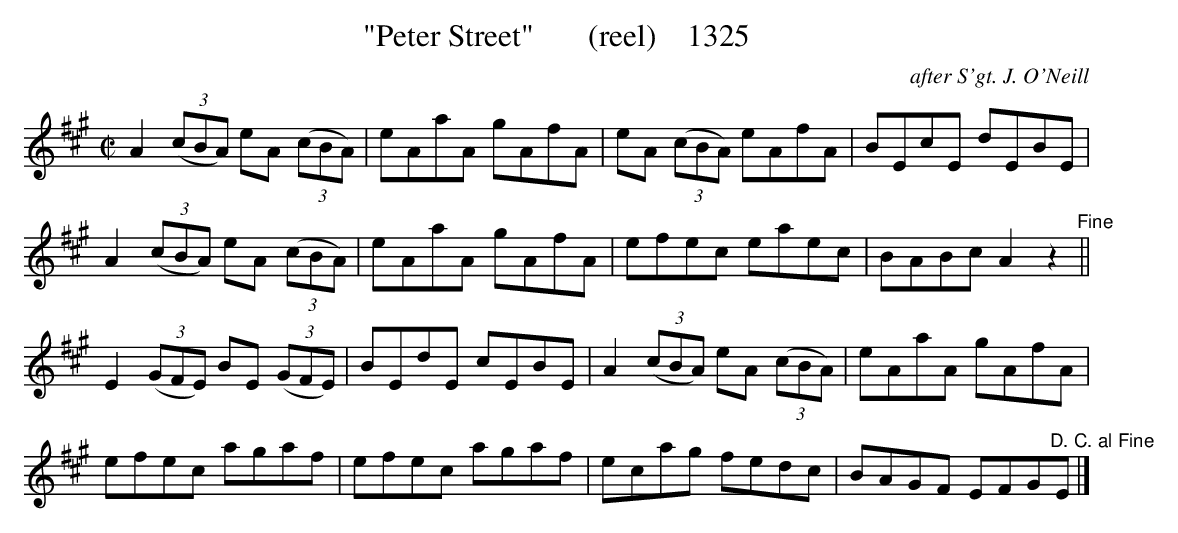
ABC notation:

X:1
T:"Peter Street"       (reel)    1325
C:after S'gt. J. O'Neill
BRENNAN July 2003 (HTTP://WWW.SOSYOURMOM.COM)
M:C|
L:1/8
K:A
A2 (3(cBA) eA  (3(cBA)|eAaA gAfA|eA  (3(cBA) eAfA|BEcE dEBE|
A2 (3(cBA) eA  (3(cBA)|eAaA gAfA|efec eaec|BABc A2z2"^Fine"||
E2 (3(GFE) BE  (3(GFE)|BEdE cEBE|A2 (3(cBA) eA  (3(cBA)|eAaA gAfA|
efec agaf|efec agaf|ecag fedc|BAGF EFG"^D. C. al Fine"E|]
